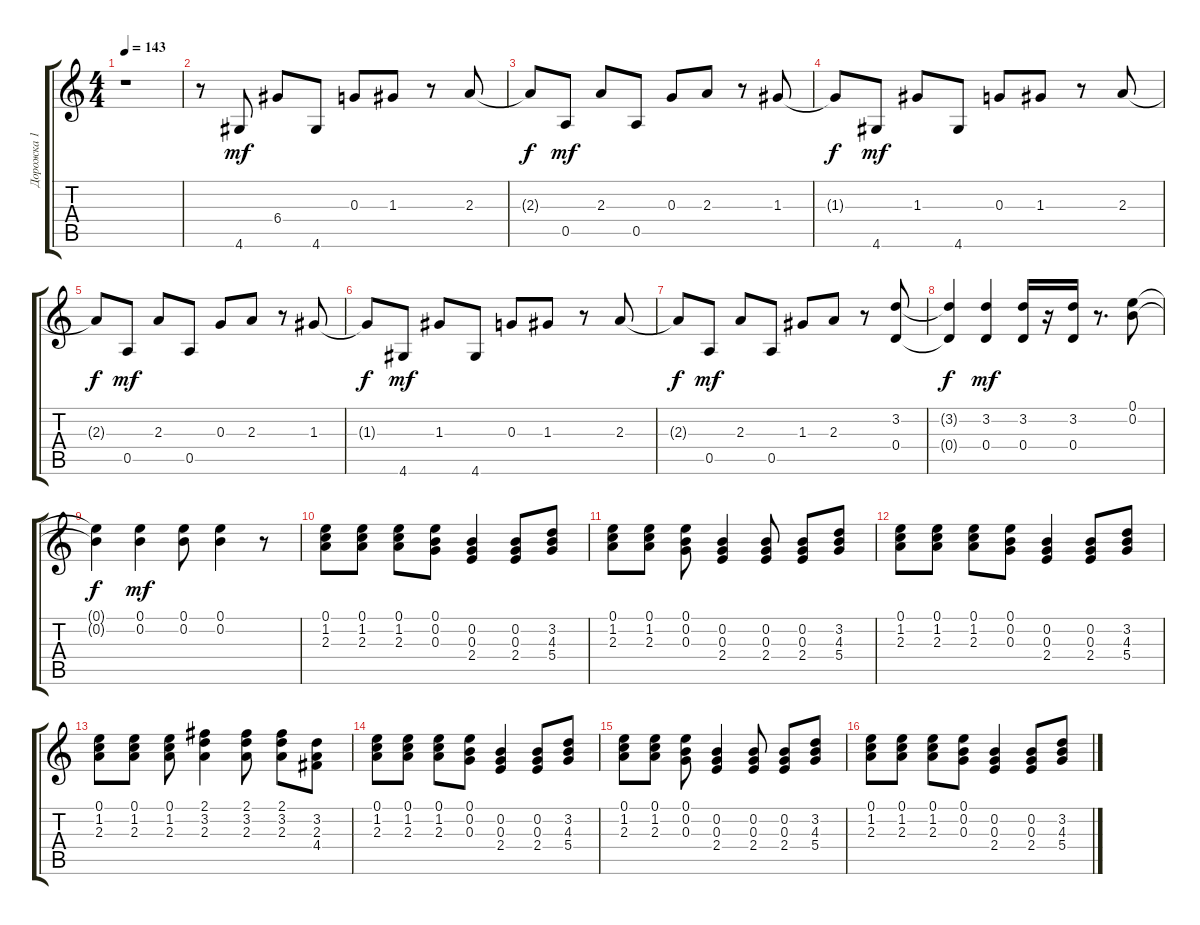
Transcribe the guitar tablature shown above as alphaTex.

\track ("Дорожка 1" "Дорожка 1") {instrument electricguitarclean}
\staff {score tabs}
\tuning (E4 B3 G3 D3 A2 E2) {hide}
\ts (4 4)
\tempo 143
\clef g2
\ks c
r.1{dy mf} |
r.8 4.6.8 6.4.8 4.6.8 0.3.8 1.3.8 r.8 2.3.8 |
2.3{t}.8{dy f} 0.5.8{dy mf} 2.3.8 0.5.8 0.3.8 2.3.8 r.8 1.3.8 |
1.3{t}.8{dy f} 4.6.8{dy mf} 1.3.8 4.6.8 0.3.8 1.3.8 r.8 2.3.8 |
2.3{t}.8{dy f} 0.5.8{dy mf} 2.3.8 0.5.8 0.3.8 2.3.8 r.8 1.3.8 |
1.3{t}.8{dy f} 4.6.8{dy mf} 1.3.8 4.6.8 0.3.8 1.3.8 r.8 2.3.8 |
2.3{t}.8{dy f} 0.5.8{dy mf} 2.3.8 0.5.8 1.3.8 2.3.8 r.8 (3.2 0.4).8 |
(3.2{t} 0.4{t}).4{dy f} (3.2 0.4).4{dy mf} (3.2 0.4).16 r.16 (3.2 0.4).16 r.8{d} (0.1 0.2).8 |
(0.1{t} 0.2{t}).4{dy f} (0.1 0.2).4{dy mf} (0.1 0.2).8 (0.1 0.2).4 r.8 |
(0.1 1.2 2.3).8 (0.1 1.2 2.3).8 (0.1 1.2 2.3).8 (0.1 0.2 0.3).8 (0.2 0.3 2.4).4 (0.2 0.3 2.4).8 (3.2 4.3 5.4).8 |
(0.1 1.2 2.3).8 (0.1 1.2 2.3).8 (0.1 0.2 0.3).8 (0.2 0.3 2.4).4 (0.2 0.3 2.4).8 (0.2 0.3 2.4).8 (3.2 4.3 5.4).8 |
(0.1 1.2 2.3).8 (0.1 1.2 2.3).8 (0.1 1.2 2.3).8 (0.1 0.2 0.3).8 (0.2 0.3 2.4).4 (0.2 0.3 2.4).8 (3.2 4.3 5.4).8 |
(0.1 1.2 2.3).8 (0.1 1.2 2.3).8 (0.1 1.2 2.3).8 (2.1 3.2 2.3).4 (2.1 3.2 2.3).8 (2.1 3.2 2.3).8 (3.2 2.3 4.4).8 |
(0.1 1.2 2.3).8 (0.1 1.2 2.3).8 (0.1 1.2 2.3).8 (0.1 0.2 0.3).8 (0.2 0.3 2.4).4 (0.2 0.3 2.4).8 (3.2 4.3 5.4).8 |
(0.1 1.2 2.3).8 (0.1 1.2 2.3).8 (0.1 0.2 0.3).8 (0.2 0.3 2.4).4 (0.2 0.3 2.4).8 (0.2 0.3 2.4).8 (3.2 4.3 5.4).8 |
(0.1 1.2 2.3).8 (0.1 1.2 2.3).8 (0.1 1.2 2.3).8 (0.1 0.2 0.3).8 (0.2 0.3 2.4).4 (0.2 0.3 2.4).8 (3.2 4.3 5.4).8
